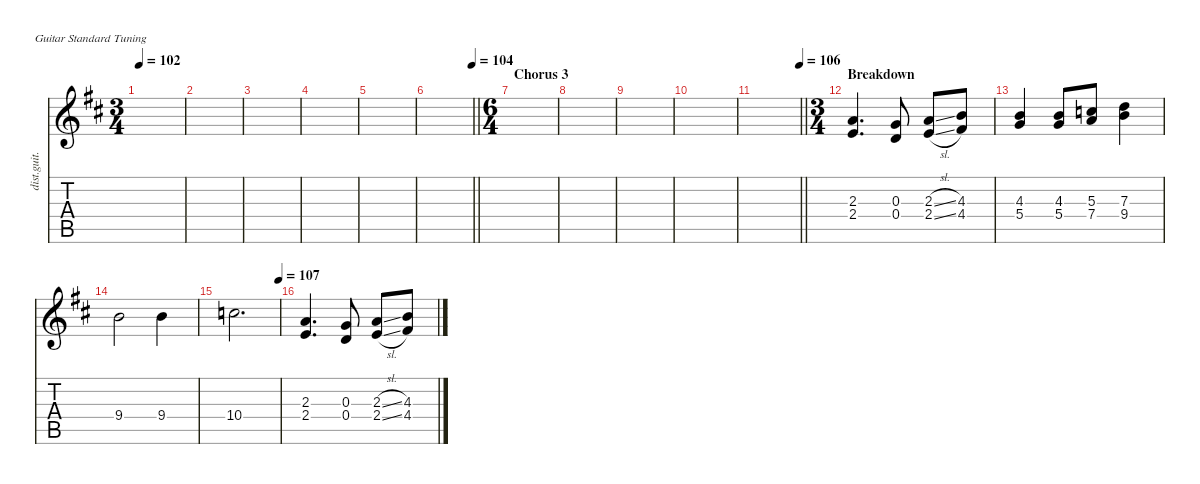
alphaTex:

\defaultSystemsLayout 4
\hideDynamics
\bracketExtendMode nobrackets
\otherSystemsTrackNameOrientation horizontal
\track ("James Hetfield (Lead)" "dist.guit.") {defaultSystemsLayout 8 instrument distortionguitar}
\staff {score tabs}
\tuning (E4 B3 G3 D3 A2 E2)
\ts (3 4)
\tempo 102
\clef g2
\ks bminor
|
|
|
|
|
\tempo (104 1)
\barLineRight lightlight
|
\ts (6 4)
\beaming (8 6 6)
\section ("" "Chorus 3")
|
|
|
|
\tempo (106 1)
\barLineRight lightlight
|
\ts (3 4)
\beaming (8 2 2 2)
\section ("" "Breakdown")
(2.3{acc forcenatural} 2.4{acc forcenatural}).4{d beam Up} (0.3{acc forcenatural} 0.4{acc forcenatural}).8{beam Up} (2.3{sl acc forcenatural} 2.4{sl acc forcenatural}).8{beam Up} (4.3{acc forcenatural} 4.4{acc #}).8{beam Up} |
(4.3{acc forcenatural} 5.4{acc forcenatural}).4{beam Up} (4.3{acc forcenatural} 5.4{acc forcenatural}).8{beam Up} (5.3{acc forcenatural} 7.4{acc forcenatural}).8{beam Up} (7.3{acc forcenatural} 9.4{acc forcenatural}).4{beam Down} |
9.4{acc forcenatural}.2{beam Down} 9.4{acc forcenatural}.4{beam Down} |
\tempo (107 1)
10.4{acc forcenatural}.2{d beam Down} |
(2.3{acc forcenatural} 2.4{acc forcenatural}).4{d beam Up} (0.3{acc forcenatural} 0.4{acc forcenatural}).8{beam Up} (2.3{sl acc forcenatural} 2.4{sl acc forcenatural}).8{beam Up} (4.3{acc forcenatural} 4.4{acc #}).8{beam Up}
